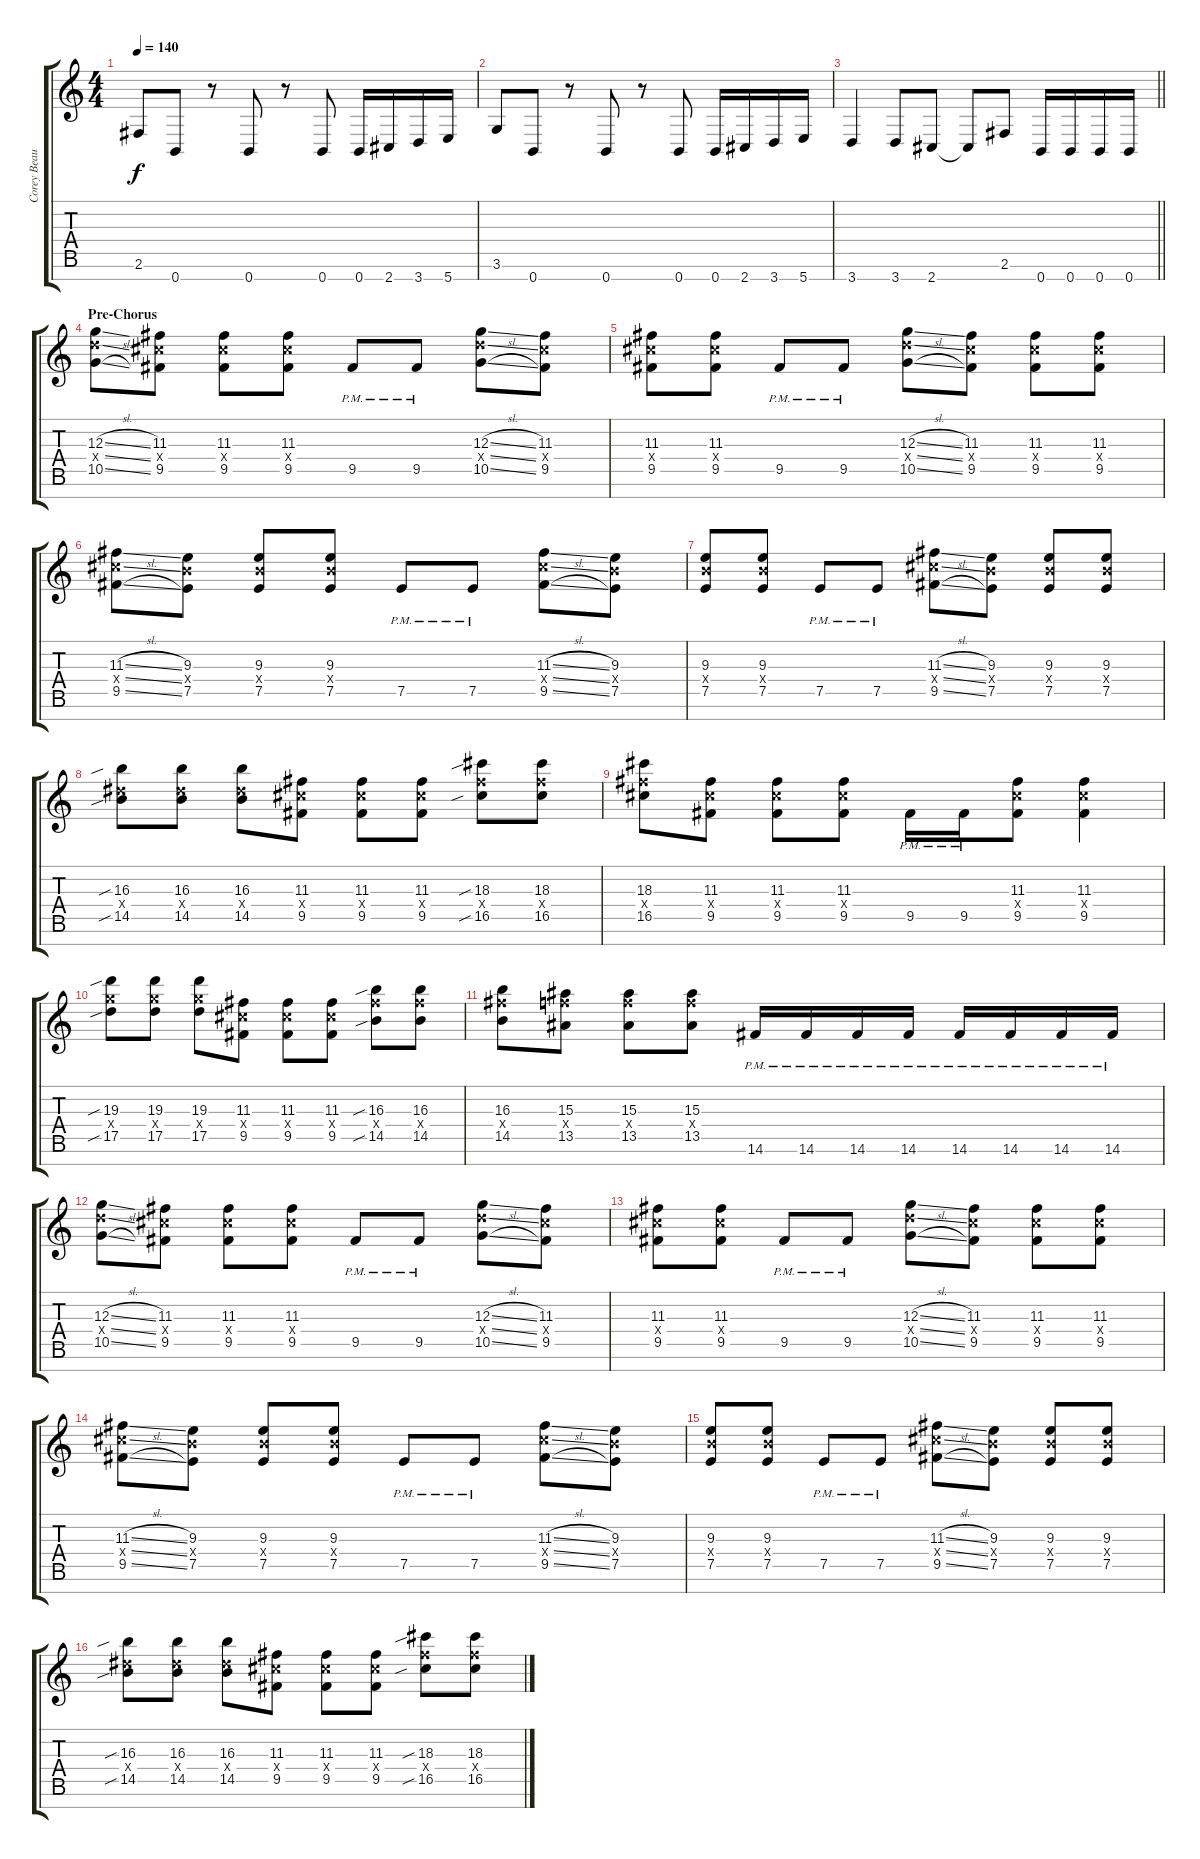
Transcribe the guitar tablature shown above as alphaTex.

\track ("Corey Beaulieu" "Corey Beau") {instrument distortionguitar}
\staff {score tabs}
\tuning (E4 B3 G3 D3 A2 E2 B1) {hide}
\ts (4 4)
\tempo 140
\clef g2
\ks c
2.6.8{dy f} 0.7.8 r.8 0.7.8 r.8 0.7.8 0.7.16 2.7.16 3.7.16 5.7.16 |
3.6.8 0.7.8 r.8 0.7.8 r.8 0.7.8 0.7.16 2.7.16 3.7.16 5.7.16 |
\barLineRight lightlight
3.7.4 3.7.8 2.7.8 2.7{t}.8 2.6.8 0.7.16 0.7.16 0.7.16 0.7.16 |
\section ("" "Pre-Chorus")
(12.3{sl} 12.4{sl x} 10.5{sl}).8 (11.3 11.4{x} 9.5).8 (11.3 11.4{x} 9.5).8 (11.3 11.4{x} 9.5).8 9.5{pm}.8 9.5{pm}.8 (12.3{sl} 12.4{sl x} 10.5{sl}).8 (11.3 11.4{x} 9.5).8 |
(11.3 11.4{x} 9.5).8 (11.3 11.4{x} 9.5).8 9.5{pm}.8 9.5{pm}.8 (12.3{sl} 12.4{sl x} 10.5{sl}).8 (11.3 11.4{x} 9.5).8 (11.3 11.4{x} 9.5).8 (11.3 11.4{x} 9.5).8 |
(11.3{sl} 11.4{sl x} 9.5{sl}).8 (9.3 9.4{x} 7.5).8 (9.3 9.4{x} 7.5).8 (9.3 9.4{x} 7.5).8 7.5{pm}.8 7.5{pm}.8 (11.3{sl} 11.4{sl x} 9.5{sl}).8 (9.3 9.4{x} 7.5).8 |
(9.3 9.4{x} 7.5).8 (9.3 9.4{x} 7.5).8 7.5{pm}.8 7.5{pm}.8 (11.3{sl} 11.4{sl x} 9.5{sl}).8 (9.3 9.4{x} 7.5).8 (9.3 9.4{x} 7.5).8 (9.3 9.4{x} 7.5).8 |
(16.3{sib} 13.4{x} 14.5{sib}).8 (16.3 13.4{x} 14.5).8 (16.3 13.4{x} 14.5).8 (11.3 11.4{x} 9.5).8 (11.3 11.4{x} 9.5).8 (11.3 11.4{x} 9.5).8 (18.3{sib} 16.4{x} 16.5{sib}).8 (18.3 16.4{x} 16.5).8 |
(18.3 16.4{x} 16.5).8 (11.3 11.4{x} 9.5).8 (11.3 11.4{x} 9.5).8 (11.3 11.4{x} 9.5).8 9.5{pm}.16 9.5{pm}.16 (11.3 11.4{x} 9.5).8 (11.3 11.4{x} 9.5).4 |
(19.3{sib} 17.4{x} 17.5{sib}).8 (19.3 17.4{x} 17.5).8 (19.3 17.4{x} 17.5).8 (11.3 11.4{x} 9.5).8 (11.3 11.4{x} 9.5).8 (11.3 11.4{x} 9.5).8 (16.3{sib} 16.4{x} 14.5{sib}).8 (16.3 16.4{x} 14.5).8 |
(16.3 16.4{x} 14.5).8 (15.3 15.4{x} 13.5).8 (15.3 15.4{x} 13.5).8 (15.3 15.4{x} 13.5).8 14.6{pm}.16 14.6{pm}.16 14.6{pm}.16 14.6{pm}.16 14.6{pm}.16 14.6{pm}.16 14.6{pm}.16 14.6{pm}.16 |
(12.3{sl} 12.4{sl x} 10.5{sl}).8 (11.3 11.4{x} 9.5).8 (11.3 11.4{x} 9.5).8 (11.3 11.4{x} 9.5).8 9.5{pm}.8 9.5{pm}.8 (12.3{sl} 12.4{sl x} 10.5{sl}).8 (11.3 11.4{x} 9.5).8 |
(11.3 11.4{x} 9.5).8 (11.3 11.4{x} 9.5).8 9.5{pm}.8 9.5{pm}.8 (12.3{sl} 12.4{sl x} 10.5{sl}).8 (11.3 11.4{x} 9.5).8 (11.3 11.4{x} 9.5).8 (11.3 11.4{x} 9.5).8 |
(11.3{sl} 11.4{sl x} 9.5{sl}).8 (9.3 9.4{x} 7.5).8 (9.3 9.4{x} 7.5).8 (9.3 9.4{x} 7.5).8 7.5{pm}.8 7.5{pm}.8 (11.3{sl} 11.4{sl x} 9.5{sl}).8 (9.3 9.4{x} 7.5).8 |
(9.3 9.4{x} 7.5).8 (9.3 9.4{x} 7.5).8 7.5{pm}.8 7.5{pm}.8 (11.3{sl} 11.4{sl x} 9.5{sl}).8 (9.3 9.4{x} 7.5).8 (9.3 9.4{x} 7.5).8 (9.3 9.4{x} 7.5).8 |
(16.3{sib} 13.4{x} 14.5{sib}).8 (16.3 13.4{x} 14.5).8 (16.3 13.4{x} 14.5).8 (11.3 11.4{x} 9.5).8 (11.3 11.4{x} 9.5).8 (11.3 11.4{x} 9.5).8 (18.3{sib} 16.4{x} 16.5{sib}).8 (18.3 16.4{x} 16.5).8
